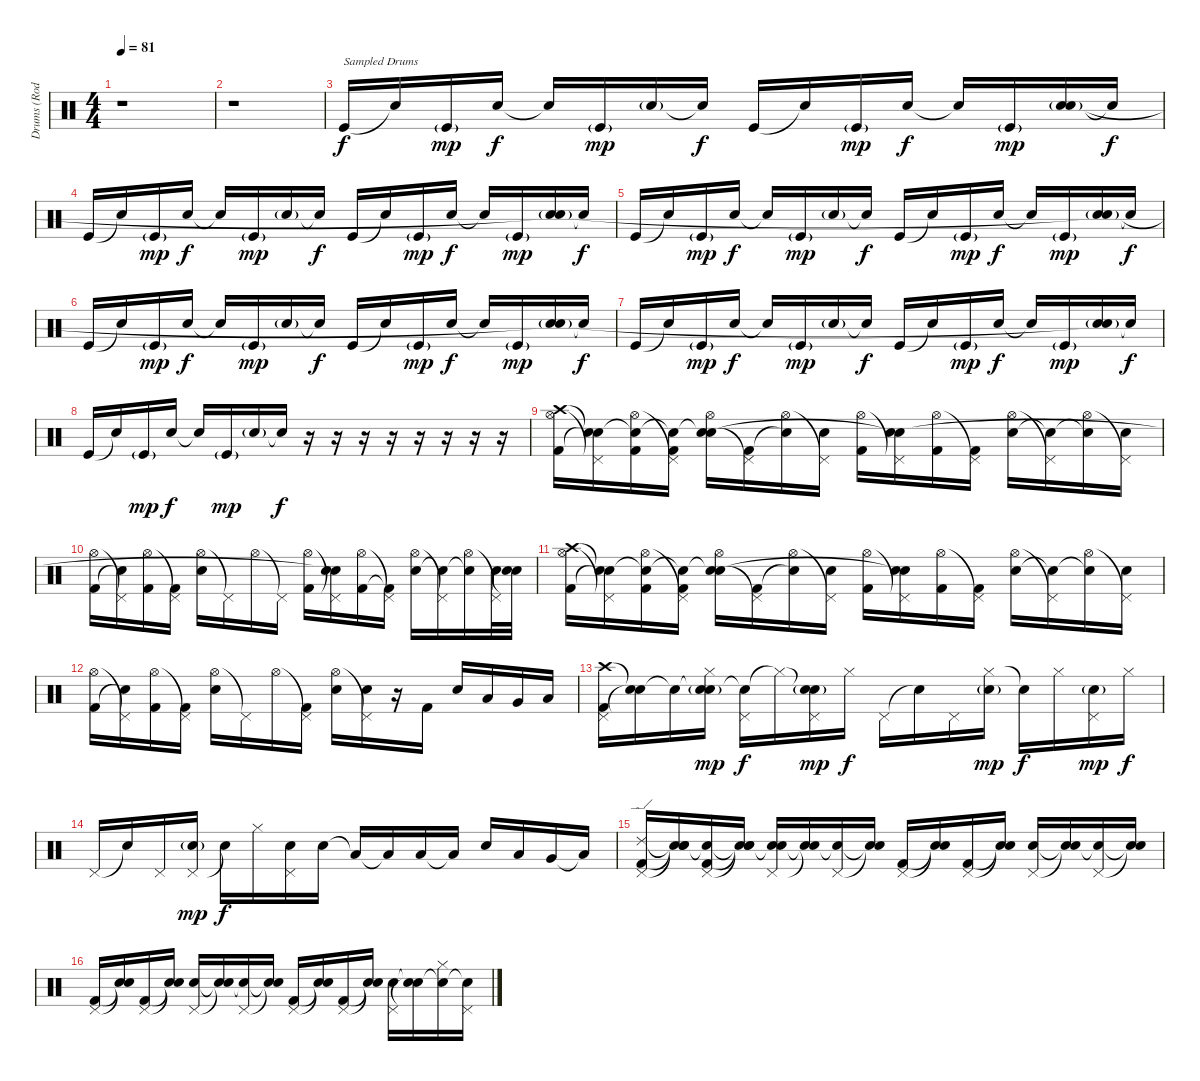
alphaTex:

\track ("Drums (Rod Bourdon)" "Drums (Rod") {instrument percussion}
\staff {score}
\articulation defaults
\ts (4 4)
\tempo 81
\clef neutral
\ks c
r.1{dy f} |
r.1 |
"Kick (hit)".16{txt "Sampled Drums" volume 11} "Snare (hit)"{t}.16 "Kick (hit)"{g}.16{dy mp} "Metronome (bell)".16{dy f} "Snare (hit)"{t}.16 "Kick (hit)"{g}.16{dy mp} "Metronome (bell)"{g}.16 "Snare (hit)"{t}.16{dy f} "Kick (hit)".16 "Snare (hit)"{t}.16 "Kick (hit)"{g}.16{dy mp} "Metronome (bell)".16{dy f} "Snare (hit)"{t}.16 "Kick (hit)"{g}.16{dy mp} ("Metronome (bell)"{g} "Snare (hit)").16 "Snare (hit)"{t}.16{dy f} |
"Kick (hit)".16 "Snare (hit)"{t}.16 "Kick (hit)"{g}.16{dy mp} "Metronome (bell)".16{dy f} "Snare (hit)"{t}.16 "Kick (hit)"{g}.16{dy mp} "Metronome (bell)"{g}.16 "Snare (hit)"{t}.16{dy f} "Kick (hit)".16 "Snare (hit)"{t}.16 "Kick (hit)"{g}.16{dy mp} "Metronome (bell)".16{dy f} "Snare (hit)"{t}.16 "Kick (hit)"{g}.16{dy mp} ("Metronome (bell)"{g} "Snare (hit)"{t}).16 "Snare (hit)"{t}.16{dy f} |
"Kick (hit)".16 "Snare (hit)"{t}.16 "Kick (hit)"{g}.16{dy mp} "Metronome (bell)".16{dy f} "Snare (hit)"{t}.16 "Kick (hit)"{g}.16{dy mp} "Metronome (bell)"{g}.16 "Snare (hit)"{t}.16{dy f} "Kick (hit)".16 "Snare (hit)"{t}.16 "Kick (hit)"{g}.16{dy mp} "Metronome (bell)".16{dy f} "Snare (hit)"{t}.16 "Kick (hit)"{g}.16{dy mp} ("Metronome (bell)"{g} "Snare (hit)"{t}).16 "Snare (hit)"{t}.16{dy f} |
"Kick (hit)".16 "Snare (hit)"{t}.16 "Kick (hit)"{g}.16{dy mp} "Metronome (bell)".16{dy f} "Snare (hit)"{t}.16 "Kick (hit)"{g}.16{dy mp} "Metronome (bell)"{g}.16 "Snare (hit)"{t}.16{dy f} "Kick (hit)".16 "Snare (hit)"{t}.16 "Kick (hit)"{g}.16{dy mp} "Metronome (bell)".16{dy f} "Snare (hit)"{t}.16 "Kick (hit)"{g}.16{dy mp} ("Metronome (bell)"{g} "Snare (hit)"{t}).16 "Snare (hit)"{t}.16{dy f} |
"Kick (hit)".16 "Snare (hit)"{t}.16 "Kick (hit)"{g}.16{dy mp} "Metronome (bell)".16{dy f} "Snare (hit)"{t}.16 "Kick (hit)"{g}.16{dy mp} "Metronome (bell)"{g}.16 "Snare (hit)"{t}.16{dy f} "Kick (hit)".16 "Snare (hit)"{t}.16 "Kick (hit)"{g}.16{dy mp} "Metronome (bell)".16{dy f} "Snare (hit)"{t}.16 "Kick (hit)"{g}.16{dy mp} ("Metronome (bell)"{g} "Snare (hit)"{t}).16 "Snare (hit)"{t}.16{dy f} |
"Kick (hit)".16 "Snare (hit)"{t}.16 "Kick (hit)"{g}.16{dy mp} "Metronome (bell)".16{dy f} "Snare (hit)"{t}.16 "Kick (hit)"{g}.16{dy mp} "Metronome (bell)"{g}.16 "Snare (hit)"{t}.16{dy f} r.16 r.16 r.16 r.16 r.16 r.16 r.16 r.16 |
("Crash high (hit)" "Hi-Hat (open)" "Kick (hit) 2").16{volume 14} ("Snare (hit)"{t} "Pedal Hi-Hat (hit)"{t} "Snare (hit)"{t}).16 ("Snare (hit)"{t} "Hi-Hat (open)" "Kick (hit) 2").16 ("Snare (hit)"{t} "Pedal Hi-Hat (hit)"{t} "Kick (hit) 2").16 ("Snare (hit)"{t} "Hi-Hat (open)" "Electric Snare (hit)").16 ("Pedal Hi-Hat (hit)"{t} "Kick (hit) 2").16 ("Hi-Hat (open)" "Snare (hit)"{t}).16 ("Pedal Hi-Hat (hit)"{t} "Electric Snare (hit)").16 ("Hi-Hat (open)" "Kick (hit) 2").16 ("Pedal Hi-Hat (hit)"{t} "Electric Snare (hit)" "Snare (hit)"{t}).16 ("Hi-Hat (open)" "Kick (hit) 2").16 ("Pedal Hi-Hat (hit)"{t} "Kick (hit) 2").16 ("Hi-Hat (open)" "Electric Snare (hit)").16 ("Pedal Hi-Hat (hit)"{t} "Snare (hit)"{t}).16 ("Hi-Hat (open)" "Snare (hit)"{t}).16 ("Pedal Hi-Hat (hit)"{t} "Electric Snare (hit)").16 |
("Hi-Hat (open)" "Kick (hit) 2").16 ("Pedal Hi-Hat (hit)"{t} "Snare (hit)"{t}).16 ("Hi-Hat (open)" "Kick (hit) 2").16 ("Pedal Hi-Hat (hit)"{t} "Kick (hit) 2").16 ("Hi-Hat (open)" "Electric Snare (hit)").16 "Pedal Hi-Hat (hit)"{t}.16 "Hi-Hat (open)".16 "Pedal Hi-Hat (hit)"{t}.16 ("Hi-Hat (open)" "Kick (hit) 2").16 ("Pedal Hi-Hat (hit)"{t} "Electric Snare (hit)" "Snare (hit)"{t}).16 ("Hi-Hat (open)" "Kick (hit) 2").16 ("Pedal Hi-Hat (hit)"{t} "Kick (hit) 2"{t}).16 ("Hi-Hat (open)" "Electric Snare (hit)").16 ("Pedal Hi-Hat (hit)"{t} "Snare (hit)"{t}).16 ("Hi-Hat (open)" "Electric Snare (hit)"{t}).16 ("Pedal Hi-Hat (hit)"{t} "Electric Snare (hit)").32 ("Snare (hit)"{t} "Electric Snare (hit)").32 |
("Crash high (hit)" "Hi-Hat (open)" "Kick (hit) 2").16 ("Snare (hit)"{t} "Pedal Hi-Hat (hit)"{t} "Snare (hit)"{t}).16 ("Snare (hit)"{t} "Hi-Hat (open)" "Kick (hit) 2").16 ("Snare (hit)"{t} "Pedal Hi-Hat (hit)"{t} "Kick (hit) 2").16 ("Snare (hit)"{t} "Hi-Hat (open)" "Electric Snare (hit)").16 ("Pedal Hi-Hat (hit)"{t} "Kick (hit) 2").16 ("Hi-Hat (open)" "Snare (hit)"{t}).16 ("Pedal Hi-Hat (hit)"{t} "Electric Snare (hit)").16 ("Hi-Hat (open)" "Kick (hit) 2").16 ("Pedal Hi-Hat (hit)"{t} "Electric Snare (hit)" "Snare (hit)"{t}).16 ("Hi-Hat (open)" "Kick (hit) 2").16 ("Pedal Hi-Hat (hit)"{t} "Kick (hit) 2").16 ("Hi-Hat (open)" "Electric Snare (hit)").16 ("Pedal Hi-Hat (hit)"{t} "Snare (hit)"{t}).16 ("Hi-Hat (open)" "Snare (hit)"{t}).16 ("Pedal Hi-Hat (hit)"{t} "Electric Snare (hit)").16 |
("Hi-Hat (open)" "Kick (hit) 2").16 ("Pedal Hi-Hat (hit)"{t} "Snare (hit)"{t}).16 ("Hi-Hat (open)" "Kick (hit) 2").16 ("Pedal Hi-Hat (hit)"{t} "Kick (hit) 2").16 ("Hi-Hat (open)" "Electric Snare (hit)").16 "Pedal Hi-Hat (hit)"{t}.16 "Hi-Hat (open)".16 ("Pedal Hi-Hat (hit)"{t} "Kick (hit) 2").16 ("Hi-Hat (open)" "Electric Snare (hit)").16 ("Pedal Hi-Hat (hit)"{t} "Electric Snare (hit)").16 r.16 "Kick (hit) 2".16 "Electric Snare (hit)".16 "Low Tom (hit)".16 "Very Low Tom (hit)".16 "Low Floor Tom (hit)".16 |
("Crash high (hit)" "Pedal Hi-Hat (hit)" "Kick (hit) 2").16 ("Snare (hit)"{t} "Snare (hit)"{t}).16 "Snare (hit)"{t}.16 ("Snare (hit)"{t} "Hi-Hat (closed)" "Metronome (bell)"{g}).16{dy mp} ("Snare (hit)"{t} "Pedal Hi-Hat (hit)").16{dy f} "Hi-Hat (closed)"{t}.16 ("Snare (hit)"{t} "Pedal Hi-Hat (hit)" "Metronome (bell)"{g}).16{dy mp} "Hi-Hat (closed)".16{dy f} "Pedal Hi-Hat (hit)".16 "Snare (hit)"{t}.16 "Pedal Hi-Hat (hit)".16 ("Hi-Hat (closed)" "Metronome (bell)"{g}).16{dy mp} "Snare (hit)"{t}.16{dy f} "Hi-Hat (closed)".16 ("Pedal Hi-Hat (hit)" "Metronome (bell)"{g}).16{dy mp} "Hi-Hat (closed)".16{dy f} |
"Pedal Hi-Hat (hit)".16 "Snare (hit)"{t}.16 "Pedal Hi-Hat (hit)".16 ("Pedal Hi-Hat (hit)" "Metronome (bell)"{g}).16{dy mp} "Snare (hit)"{t}.16{dy f} "Hi-Hat (closed)".16 ("Pedal Hi-Hat (hit)" "Metronome (bell)").16 "Electric Snare (hit)".16 "Low Tom (hit)"{t}.16 "Low Tom (hit)"{t}.16 "Low Tom (hit)".16 "Low Tom (hit)"{t}.16 "Electric Snare (hit)".16 "Low Tom (hit)".16 "Very Low Tom (hit)".16 "Low Floor Tom (hit)"{t}.16 |
("Ride (edge) 2" "Pedal Hi-Hat (hit)" "Kick (hit) 2").16 ("Snare (hit)"{t} "Snare (hit)"{t} "Snare (hit)"{t}).16 ("Snare (hit)"{t} "Pedal Hi-Hat (hit)" "Kick (hit) 2").16 ("Snare (hit)"{t} "Snare (hit)"{t} "Snare (hit)"{t}).16 ("Snare (hit)"{t} "Pedal Hi-Hat (hit)" "Electric Snare (hit)").16 ("Snare (hit)"{t} "Snare (hit)"{t}).16 ("Pedal Hi-Hat (hit)" "Snare (hit)"{t}).16 ("Snare (hit)"{t} "Snare (hit)"{t}).16 ("Pedal Hi-Hat (hit)" "Kick (hit) 2").16 ("Snare (hit)"{t} "Snare (hit)"{t}).16 ("Pedal Hi-Hat (hit)" "Kick (hit) 2").16 ("Snare (hit)"{t} "Snare (hit)"{t}).16 ("Pedal Hi-Hat (hit)" "Electric Snare (hit)").16 ("Snare (hit)"{t} "Snare (hit)"{t}).16 ("Pedal Hi-Hat (hit)" "Snare (hit)"{t}).16 ("Snare (hit)"{t} "Snare (hit)"{t}).16 |
("Pedal Hi-Hat (hit)" "Kick (hit) 2").16 ("Snare (hit)"{t} "Snare (hit)"{t}).16 ("Pedal Hi-Hat (hit)" "Kick (hit) 2").16 ("Snare (hit)"{t} "Snare (hit)"{t}).16 ("Pedal Hi-Hat (hit)" "Electric Snare (hit)").16 ("Snare (hit)"{t} "Snare (hit)"{t}).16 ("Pedal Hi-Hat (hit)" "Snare (hit)"{t}).16 ("Snare (hit)"{t} "Snare (hit)"{t}).16 ("Pedal Hi-Hat (hit)" "Kick (hit) 2").16 ("Snare (hit)"{t} "Snare (hit)"{t}).16 ("Pedal Hi-Hat (hit)" "Kick (hit) 2").16 ("Snare (hit)"{t} "Snare (hit)"{t}).16 ("Pedal Hi-Hat (hit)" "Electric Snare (hit)").16 ("Snare (hit)"{t} "Snare (hit)"{t}).16 ("Hi-Hat (closed)" "Snare (hit)"{t}).16 ("Pedal Hi-Hat (hit)" "Snare (hit)"{t}).16
